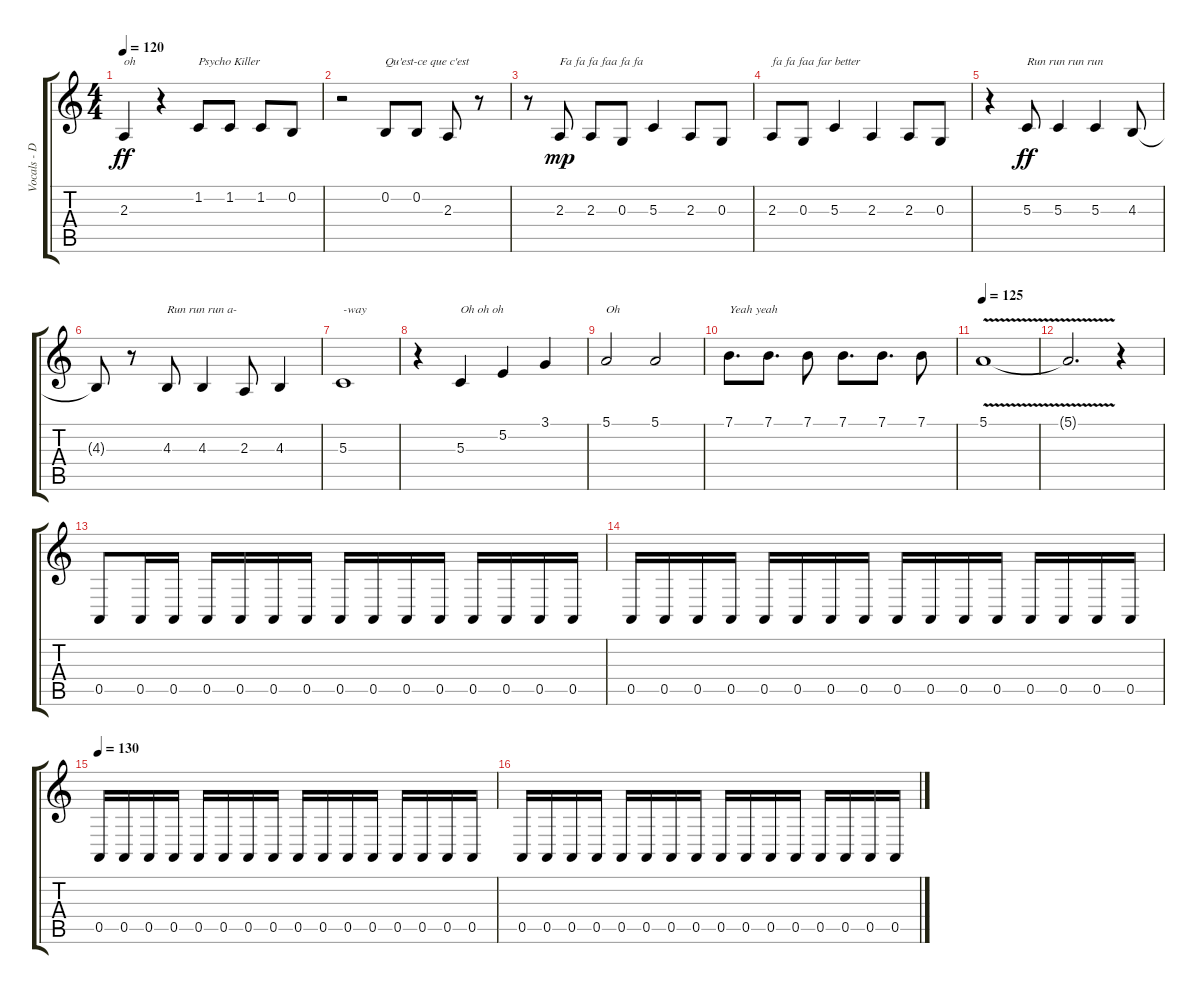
\track ("Vocals - David Byrne" "Vocals - D") {instrument oboe}
\staff {score tabs}
\tuning (E4 B3 G3 D3 A2 E2) {hide}
\ts (4 4)
\tempo 120
\clef g2
\ks c
2.3.4{txt "oh" dy ff} r.4 1.2.8{txt "Psycho Killer"} 1.2.8 1.2.8 0.2.8 |
r.2 0.2.8{txt "Qu'est-ce que c'est"} 0.2.8 2.3.8 r.8 |
r.8 2.3.8{txt "Fa fa fa faa fa fa" dy mp} 2.3.8 0.3.8 5.3.4 2.3.8 0.3.8 |
2.3.8{txt "fa fa faa far better"} 0.3.8 5.3.4 2.3.4 2.3.8 0.3.8 |
r.4 5.3.8{txt "Run run run run" dy ff} 5.3.4 5.3.4 4.3.8 |
4.3{t}.8 r.8 4.3.8{txt "Run run run a-"} 4.3.4 2.3.8 4.3.4 |
5.3.1{txt "-way"} |
r.4 5.3.4{txt "Oh oh oh"} 5.2.4 3.1.4 |
5.1.2{txt "Oh"} 5.1.2 |
7.1.8{d txt "Yeah yeah"} 7.1.8{d} 7.1.8 7.1.8{d} 7.1.8{d} 7.1.8 |
\tempo 125
5.1{v}.1 |
5.1{t}.2{d} r.4 |
0.5.8{volume 16 instrument electricguitarclean} 0.5.16 0.5.16 0.5.16 0.5.16 0.5.16 0.5.16 0.5.16 0.5.16 0.5.16 0.5.16 0.5.16 0.5.16 0.5.16 0.5.16 |
0.5.16 0.5.16 0.5.16 0.5.16 0.5.16 0.5.16 0.5.16 0.5.16 0.5.16 0.5.16 0.5.16 0.5.16 0.5.16 0.5.16 0.5.16 0.5.16 |
\tempo 130
0.5.16 0.5.16 0.5.16 0.5.16 0.5.16 0.5.16 0.5.16 0.5.16 0.5.16 0.5.16 0.5.16 0.5.16 0.5.16 0.5.16 0.5.16 0.5.16 |
0.5.16 0.5.16 0.5.16 0.5.16 0.5.16 0.5.16 0.5.16 0.5.16 0.5.16 0.5.16 0.5.16 0.5.16 0.5.16 0.5.16 0.5.16 0.5.16
